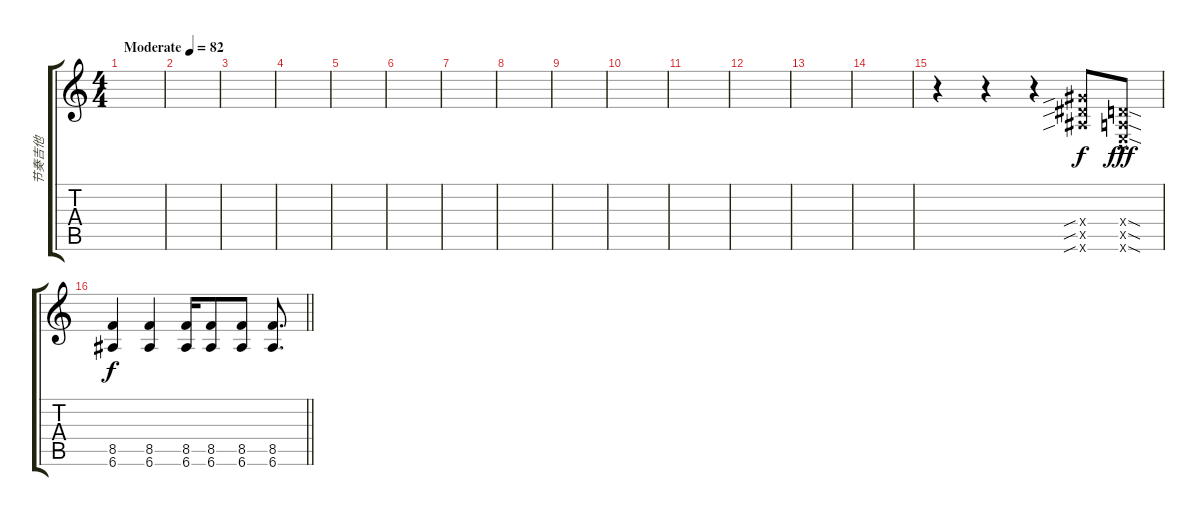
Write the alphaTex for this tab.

\track ("节奏吉他" "节奏吉他") {instrument distortionguitar}
\staff {score tabs}
\tuning (E4 B3 G3 D3 A2 E2) {hide}
\ts (4 4)
\tempo (82 "Moderate")
\clef g2
\ks c
|
|
|
|
|
|
|
|
|
|
|
|
|
|
r.4 r.4 r.4 (6.4{sib x} 6.5{sib x} 6.6{sib x}).8 (0.4{sod hac x} 0.5{sod x} 0.6{sod x}).8{dy fff} |
\barLineRight lightlight
(8.5 6.6).4{dy f} (8.5 6.6).4 (8.5 6.6).16 (8.5 6.6).8 (8.5 6.6).8 (8.5 6.6{ss}).8{d}
